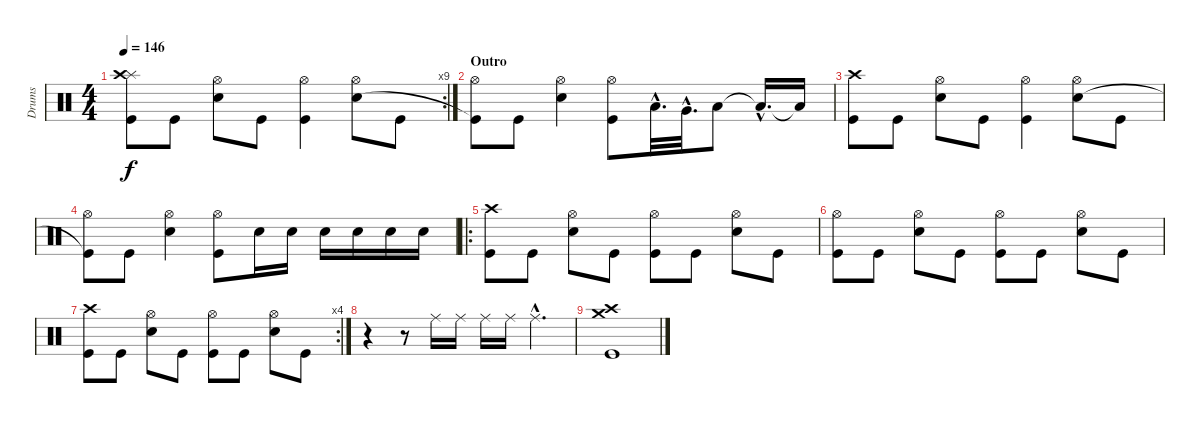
\track ("Drums" "Drums") {instrument percussion}
\staff {score}
\articulation defaults
\rc 9
\ts (4 4)
\tempo 146
\clef neutral
\ks c
("Splash (hit)" "Crash high (hit)" "Kick (hit)").8{dy f} "Kick (hit)".8 ("Hi-Hat (open)" "Electric Snare (hit)").8 "Kick (hit)".8 ("Hi-Hat (open)" "Kick (hit)").4 ("Hi-Hat (open)" "Electric Snare (hit)").8 "Kick (hit)".8 |
\section ("" "Outro")
("Hi-Hat (open)" "Kick (hit)"{t}).8 "Kick (hit)".8 ("Hi-Hat (open)" "Electric Snare (hit)").4 ("Hi-Hat (open)" "Kick (hit)").8 "Low Tom (hit)"{hac}.32{d} "Very Low Tom (hit)"{hac}.32{d} "Low Floor Tom (hit)".8 "Low Floor Tom (hit)"{hac t}.16{d} "Low Floor Tom (hit)"{t}.16 |
("Crash high (hit)" "Kick (hit)").8 "Kick (hit)".8 ("Hi-Hat (open)" "Electric Snare (hit)").8 "Kick (hit)".8 ("Hi-Hat (open)" "Kick (hit)").4 ("Hi-Hat (open)" "Electric Snare (hit)").8 "Kick (hit)".8 |
("Hi-Hat (open)" "Kick (hit)"{t}).8 "Kick (hit)".8 ("Hi-Hat (open)" "Electric Snare (hit)").4 ("Hi-Hat (open)" "Kick (hit)").8 "Electric Snare (hit)".16 "Electric Snare (hit)".16 "Electric Snare (hit)".16 "Electric Snare (hit)".16 "Electric Snare (hit)".16 "Electric Snare (hit)".16 |
\ro
("Crash high (hit)" "Kick (hit)").8 "Kick (hit)".8 ("Hi-Hat (open)" "Electric Snare (hit)").8 "Kick (hit)".8 ("Hi-Hat (open)" "Kick (hit)").8 "Kick (hit)".8 ("Hi-Hat (open)" "Electric Snare (hit)").8 "Kick (hit)".8 |
("Hi-Hat (open)" "Kick (hit)").8 "Kick (hit)".8 ("Hi-Hat (open)" "Electric Snare (hit)").8 "Kick (hit)".8 ("Hi-Hat (open)" "Kick (hit)").8 "Kick (hit)".8 ("Hi-Hat (open)" "Electric Snare (hit)").8 "Kick (hit)".8 |
\rc 4
("Crash high (hit)" "Kick (hit)").8 "Kick (hit)".8 ("Hi-Hat (open)" "Electric Snare (hit)").8 "Kick (hit)".8 ("Hi-Hat (open)" "Kick (hit)").8 "Kick (hit)".8 ("Hi-Hat (open)" "Electric Snare (hit)").8 "Kick (hit)".8 |
r.4 r.8 "Ride (middle)".16 "Ride (middle)".16 "Ride (middle)".16 "Ride (middle)".16 "Ride (middle)"{hac}.4{d} |
("Crash medium (hit)" "Crash high (hit)" "Kick (hit)").1{volume 11}
